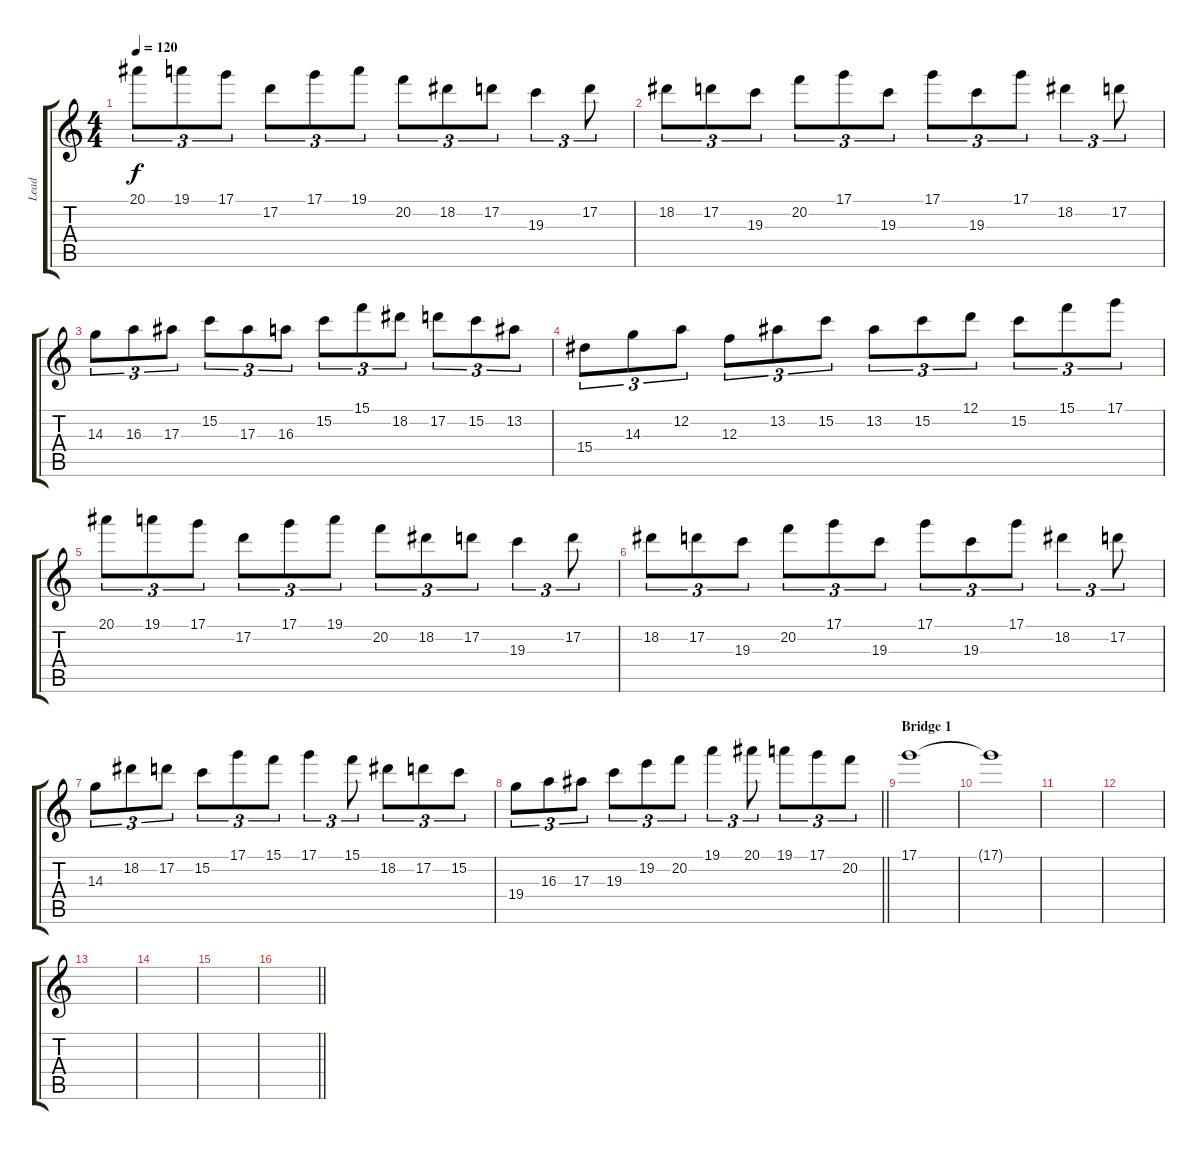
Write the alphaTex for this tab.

\track ("Lead" "Lead") {instrument distortionguitar}
\staff {score tabs}
\tuning (D4 A3 F3 C3 G2 D2) {hide}
\ts (4 4)
\tempo 120
\clef g2
\ks c
20.1.8{tu (3 2) dy f} 19.1.8{tu (3 2)} 17.1.8{tu (3 2)} 17.2.8{tu (3 2)} 17.1.8{tu (3 2)} 19.1.8{tu (3 2)} 20.2.8{tu (3 2)} 18.2.8{tu (3 2)} 17.2.8{tu (3 2)} 19.3.4{tu (3 2)} 17.2.8{tu (3 2)} |
18.2.8{tu (3 2)} 17.2.8{tu (3 2)} 19.3.8{tu (3 2)} 20.2.8{tu (3 2)} 17.1.8{tu (3 2)} 19.3.8{tu (3 2)} 17.1.8{tu (3 2)} 19.3.8{tu (3 2)} 17.1.8{tu (3 2)} 18.2.4{tu (3 2)} 17.2.8{tu (3 2)} |
14.3.8{tu (3 2)} 16.3.8{tu (3 2)} 17.3.8{tu (3 2)} 15.2.8{tu (3 2)} 17.3.8{tu (3 2)} 16.3.8{tu (3 2)} 15.2.8{tu (3 2)} 15.1.8{tu (3 2)} 18.2.8{tu (3 2)} 17.2.8{tu (3 2)} 15.2.8{tu (3 2)} 13.2.8{tu (3 2)} |
15.4.8{tu (3 2)} 14.3.8{tu (3 2)} 12.2.8{tu (3 2)} 12.3.8{tu (3 2)} 13.2.8{tu (3 2)} 15.2.8{tu (3 2)} 13.2.8{tu (3 2)} 15.2.8{tu (3 2)} 12.1.8{tu (3 2)} 15.2.8{tu (3 2)} 15.1.8{tu (3 2)} 17.1.8{tu (3 2)} |
20.1.8{tu (3 2)} 19.1.8{tu (3 2)} 17.1.8{tu (3 2)} 17.2.8{tu (3 2)} 17.1.8{tu (3 2)} 19.1.8{tu (3 2)} 20.2.8{tu (3 2)} 18.2.8{tu (3 2)} 17.2.8{tu (3 2)} 19.3.4{tu (3 2)} 17.2.8{tu (3 2)} |
18.2.8{tu (3 2)} 17.2.8{tu (3 2)} 19.3.8{tu (3 2)} 20.2.8{tu (3 2)} 17.1.8{tu (3 2)} 19.3.8{tu (3 2)} 17.1.8{tu (3 2)} 19.3.8{tu (3 2)} 17.1.8{tu (3 2)} 18.2.4{tu (3 2)} 17.2.8{tu (3 2)} |
14.3.8{tu (3 2)} 18.2.8{tu (3 2)} 17.2.8{tu (3 2)} 15.2.8{tu (3 2)} 17.1.8{tu (3 2)} 15.1.8{tu (3 2)} 17.1.4{tu (3 2)} 15.1.8{tu (3 2)} 18.2.8{tu (3 2)} 17.2.8{tu (3 2)} 15.2.8{tu (3 2)} |
\barLineRight lightlight
19.4.8{tu (3 2)} 16.3.8{tu (3 2)} 17.3.8{tu (3 2)} 19.3.8{tu (3 2)} 19.2.8{tu (3 2)} 20.2.8{tu (3 2)} 19.1.4{tu (3 2)} 20.1.8{tu (3 2)} 19.1.8{tu (3 2)} 17.1.8{tu (3 2)} 20.2.8{tu (3 2)} |
\section ("" "Bridge 1")
17.1.1 |
17.1{t}.1 |
|
|
|
|
|
\barLineRight lightlight
